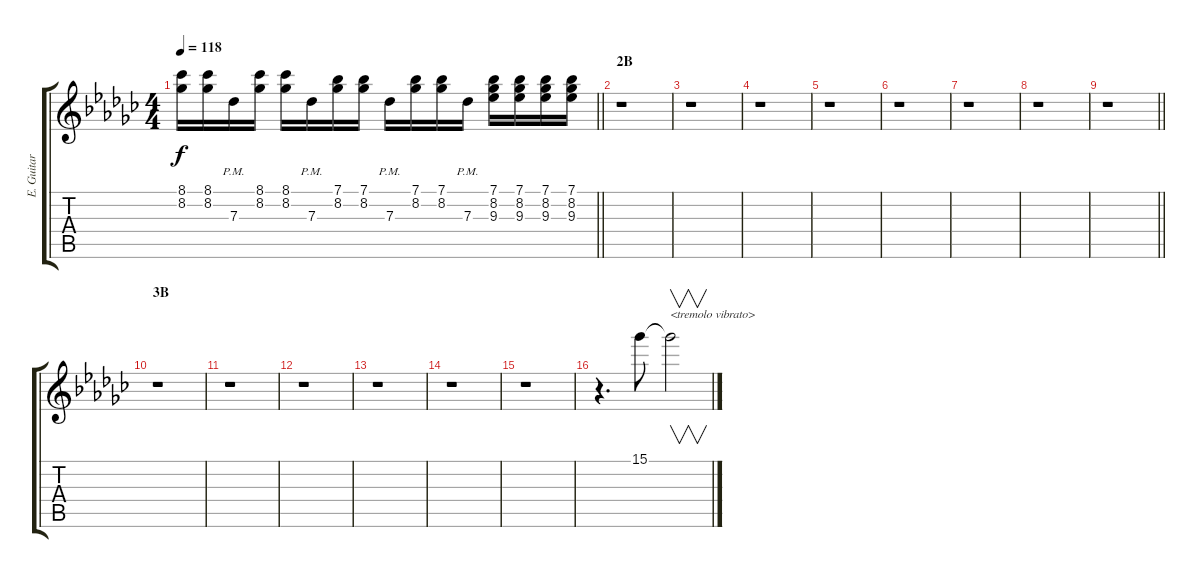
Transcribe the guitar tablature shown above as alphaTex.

\track ("E. Guitar III" "E. Guitar ") {instrument overdrivenguitar}
\staff {score tabs}
\tuning (Eb4 Bb3 Gb3 Db3 Ab2 Eb2) {hide}
\ts (4 4)
\tempo 118
\clef g2
\barLineRight lightlight
\ks gb
(8.1 8.2).16{dy f} (8.1 8.2).16 7.3{pm}.16 (8.1 8.2).16 (8.1 8.2).16 7.3{pm}.16 (7.1 8.2).16 (7.1 8.2).16 7.3{pm}.16 (7.1 8.2).16 (7.1 8.2).16 7.3{pm}.16 (7.1 8.2 9.3).16 (7.1 8.2 9.3).16 (7.1 8.2 9.3).16 (7.1 8.2 9.3).16 |
\section ("" "2B")
r.1 |
r.1 |
r.1 |
r.1 |
r.1 |
r.1 |
r.1 |
\barLineRight lightlight
r.1 |
\section ("" "3B")
r.1 |
r.1 |
r.1 |
r.1 |
r.1 |
r.1 |
r.4{d} 15.1.8 15.1{t}.2{v txt "<tremolo vibrato>"}
